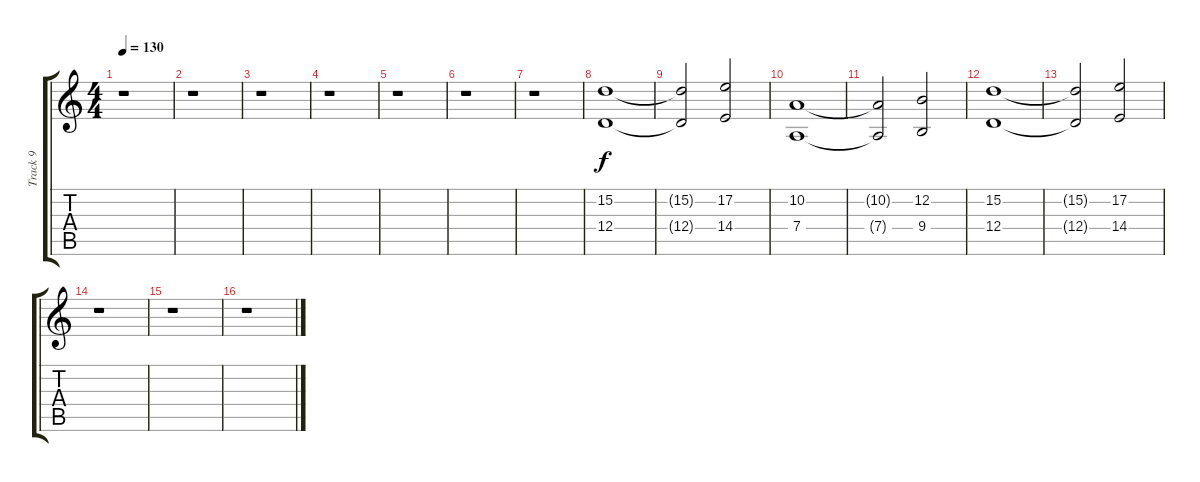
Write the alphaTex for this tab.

\track ("Track 9" "Track 9") {instrument voiceoohs}
\staff {score tabs}
\tuning (E4 B3 G3 D3 A2 E2) {hide}
\ts (4 4)
\tempo 130
\clef g2
\ks c
r.1{dy f} |
r.1 |
r.1 |
r.1 |
r.1 |
r.1 |
r.1 |
(15.2 12.4).1 |
(15.2{t} 12.4{t}).2 (17.2 14.4).2 |
(10.2 7.4).1 |
(10.2{t} 7.4{t}).2 (12.2 9.4).2 |
(15.2 12.4).1 |
(15.2{t} 12.4{t}).2 (17.2 14.4).2 |
r.1 |
r.1 |
r.1
